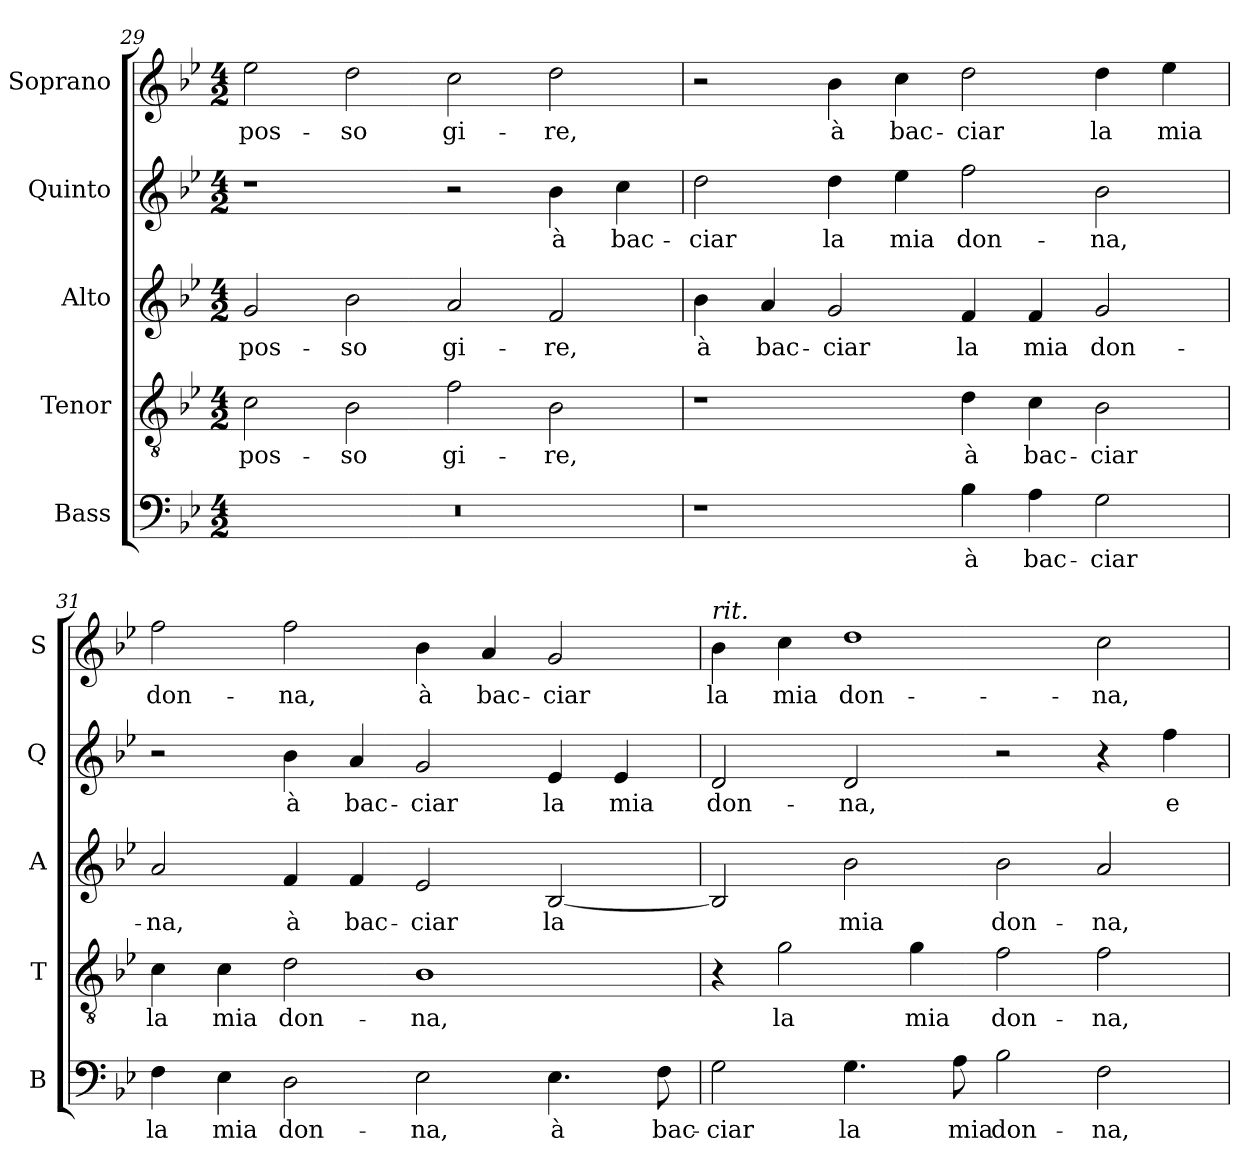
**kern	**text	**kern	**text	**kern	**text	**kern	**text	**kern	**text
*part5	*part5	*part4	*part4	*part3	*part3	*part2	*part2	*part1	*part1
*staff5	*staff5	*staff4	*staff4	*staff3	*staff3	*staff2	*staff2	*staff1	*staff1
*I"Bass	*	*I"Tenor	*	*I"Alto	*	*I"Quinto	*	*I"Soprano	*
*I'B	*	*I'T	*	*I'A	*	*I'Q	*	*I'S	*
*clefF4	*	*clefGv2	*	*clefG2	*	*clefG2	*	*clefG2	*
*k[b-e-]	*	*k[b-e-]	*	*k[b-e-]	*	*k[b-e-]	*	*k[b-e-]	*
*B-:	*	*B-:	*	*B-:	*	*B-:	*	*B-:	*
*M4/2	*	*M4/2	*	*M4/2	*	*M4/2	*	*M4/2	*
=29	=29	=29	=29	=29	=29	=29	=29	=29	=29
!	!	!	!LO:LY:b	!	!	!	!	!	!
!	!	!	!	!	!LO:LY:b	!	!	!	!
!	!	!	!	!	!	!	!	!	!LO:LY:b
0r	.	2c\	pos-	2g/	pos-	1r	.	2ee-\	pos-
!	!	!	!LO:LY:b	!	!	!	!	!	!
!	!	!	!	!	!LO:LY:b	!	!	!	!
!	!	!	!	!	!	!	!	!	!LO:LY:b
.	.	2B-\	-so	2b-\	-so	.	.	2dd\	-so
!	!	!	!LO:LY:b	!	!	!	!	!	!
!	!	!	!	!	!LO:LY:b	!	!	!	!
!	!	!	!	!	!	!	!	!	!LO:LY:b
.	.	2f\	gi-	2a/	gi-	2r	.	2cc\	gi-
!	!	!	!LO:LY:b	!	!	!	!	!	!
!	!	!	!	!	!LO:LY:b	!	!	!	!
!	!	!	!	!	!	!	!LO:LY:b	!	!
!	!	!	!	!	!	!	!	!	!LO:LY:b
.	.	2B-\	-re,	2f/	-re,	4b-\	à	2dd\	-re,
!	!	!	!	!	!	!	!LO:LY:b	!	!
.	.	.	.	.	.	4cc\	bac-	.	.
=30	=30	=30	=30	=30	=30	=30	=30	=30	=30
!	!	!	!	!	!LO:LY:b	!	!	!	!
!	!	!	!	!	!	!	!LO:LY:b	!	!
1r	.	1r	.	4b-\	à	2dd\	-ciar	2r	.
!	!	!	!	!	!LO:LY:b	!	!	!	!
.	.	.	.	4a/	bac-	.	.	.	.
!	!	!	!	!	!LO:LY:b	!	!	!	!
!	!	!	!	!	!	!	!LO:LY:b	!	!
!	!	!	!	!	!	!	!	!	!LO:LY:b
.	.	.	.	2g/	-ciar	4dd\	la	4b-\	à
!	!	!	!	!	!	!	!LO:LY:b	!	!
!	!	!	!	!	!	!	!	!	!LO:LY:b
.	.	.	.	.	.	4ee-\	mia	4cc\	bac-
!	!LO:LY:b	!	!	!	!	!	!	!	!
!	!	!	!LO:LY:b	!	!	!	!	!	!
!	!	!	!	!	!LO:LY:b	!	!	!	!
!	!	!	!	!	!	!	!LO:LY:b	!	!
!	!	!	!	!	!	!	!	!	!LO:LY:b
4B-\	à	4d\	à	4f/	la	2ff\	don-	2dd\	-ciar
!	!LO:LY:b	!	!	!	!	!	!	!	!
!	!	!	!LO:LY:b	!	!	!	!	!	!
!	!	!	!	!	!LO:LY:b	!	!	!	!
4A\	bac-	4c\	bac-	4f/	mia	.	.	.	.
!	!LO:LY:b	!	!	!	!	!	!	!	!
!	!	!	!LO:LY:b	!	!	!	!	!	!
!	!	!	!	!	!LO:LY:b	!	!	!	!
!	!	!	!	!	!	!	!LO:LY:b	!	!
!	!	!	!	!	!	!	!	!	!LO:LY:b
2G\	-ciar	2B-\	-ciar	2g/	don-	2b-\	-na,	4dd\	la
!	!	!	!	!	!	!	!	!	!LO:LY:b
.	.	.	.	.	.	.	.	4ee-\	mia
!!LO:LB:g=z
=31	=31	=31	=31	=31	=31	=31	=31	=31	=31
!	!LO:LY:b	!	!	!	!	!	!	!	!
!	!	!	!LO:LY:b	!	!	!	!	!	!
!	!	!	!	!	!LO:LY:b	!	!	!	!
!	!	!	!	!	!	!	!	!	!LO:LY:b
4F\	la	4c\	la	2a/	-na,	2r	.	2ff\	don-
!	!LO:LY:b	!	!	!	!	!	!	!	!
!	!	!	!LO:LY:b	!	!	!	!	!	!
4E-\	mia	4c\	mia	.	.	.	.	.	.
!	!LO:LY:b	!	!	!	!	!	!	!	!
!	!	!	!LO:LY:b	!	!	!	!	!	!
!	!	!	!	!	!LO:LY:b	!	!	!	!
!	!	!	!	!	!	!	!LO:LY:b	!	!
!	!	!	!	!	!	!	!	!	!LO:LY:b
2D\	don-	2d\	don-	4f/	à	4b-\	à	2ff\	-na,
!	!	!	!	!	!LO:LY:b	!	!	!	!
!	!	!	!	!	!	!	!LO:LY:b	!	!
.	.	.	.	4f/	bac-	4a/	bac-	.	.
!	!LO:LY:b	!	!	!	!	!	!	!	!
!	!	!	!LO:LY:b	!	!	!	!	!	!
!	!	!	!	!	!LO:LY:b	!	!	!	!
!	!	!	!	!	!	!	!LO:LY:b	!	!
!	!	!	!	!	!	!	!	!	!LO:LY:b
2E-\	-na,	1B-	-na,	2e-/	-ciar	2g/	-ciar	4b-\	à
!	!	!	!	!	!	!	!	!	!LO:LY:b
.	.	.	.	.	.	.	.	4a/	bac-
!	!LO:LY:b	!	!	!	!	!	!	!	!
!	!	!	!	!	!LO:LY:b	!	!	!	!
!	!	!	!	!	!	!	!LO:LY:b	!	!
!	!	!	!	!	!	!	!	!	!LO:LY:b
4.E-\	à	.	.	[2B-/	la	4e-/	la	2g/	-ciar
!	!	!	!	!	!	!	!LO:LY:b	!	!
.	.	.	.	.	.	4e-/	mia	.	.
!	!LO:LY:b	!	!	!	!	!	!	!	!
8F\	bac-	.	.	.	.	.	.	.	.
=32	=32	=32	=32	=32	=32	=32	=32	=32	=32
!	!LO:LY:b	!	!	!	!	!	!	!	!
!	!	!	!	!	!	!	!LO:LY:b	!	!
!	!	!	!	!	!	!	!	!LO:TX:a:i:t=rit.	!
!	!	!	!	!	!	!	!	!	!LO:LY:b
2G\	-ciar	4r	.	2B-/]	.	2d/	don-	4b-\	la
!	!	!	!LO:LY:b	!	!	!	!	!	!
!	!	!	!	!	!	!	!	!	!LO:LY:b
.	.	2g\	la	.	.	.	.	4cc\	mia
!	!LO:LY:b	!	!	!	!	!	!	!	!
!	!	!	!	!	!LO:LY:b	!	!	!	!
!	!	!	!	!	!	!	!LO:LY:b	!	!
!	!	!	!	!	!	!	!	!	!LO:LY:b
4.G\	la	.	.	2b-\	mia	2d/	-na,	1dd	don-
!	!	!	!LO:LY:b	!	!	!	!	!	!
.	.	4g\	mia	.	.	.	.	.	.
!	!LO:LY:b	!	!	!	!	!	!	!	!
8A\	mia	.	.	.	.	.	.	.	.
!	!LO:LY:b	!	!	!	!	!	!	!	!
!	!	!	!LO:LY:b	!	!	!	!	!	!
!	!	!	!	!	!LO:LY:b	!	!	!	!
2B-\	don-	2f\	don-	2b-\	don-	2r	.	.	.
!	!LO:LY:b	!	!	!	!	!	!	!	!
!	!	!	!LO:LY:b	!	!	!	!	!	!
!	!	!	!	!	!LO:LY:b	!	!	!	!
!	!	!	!	!	!	!	!	!	!LO:LY:b
2F\	-na,	2f\	-na,	2a/	-na,	4r	.	2cc\	-na,
!	!	!	!	!	!	!	!LO:LY:b	!	!
.	.	.	.	.	.	4ff\	e	.	.
=	=	=	=	=	=	=	=	=	=
*-	*-	*-	*-	*-	*-	*-	*-	*-	*-
